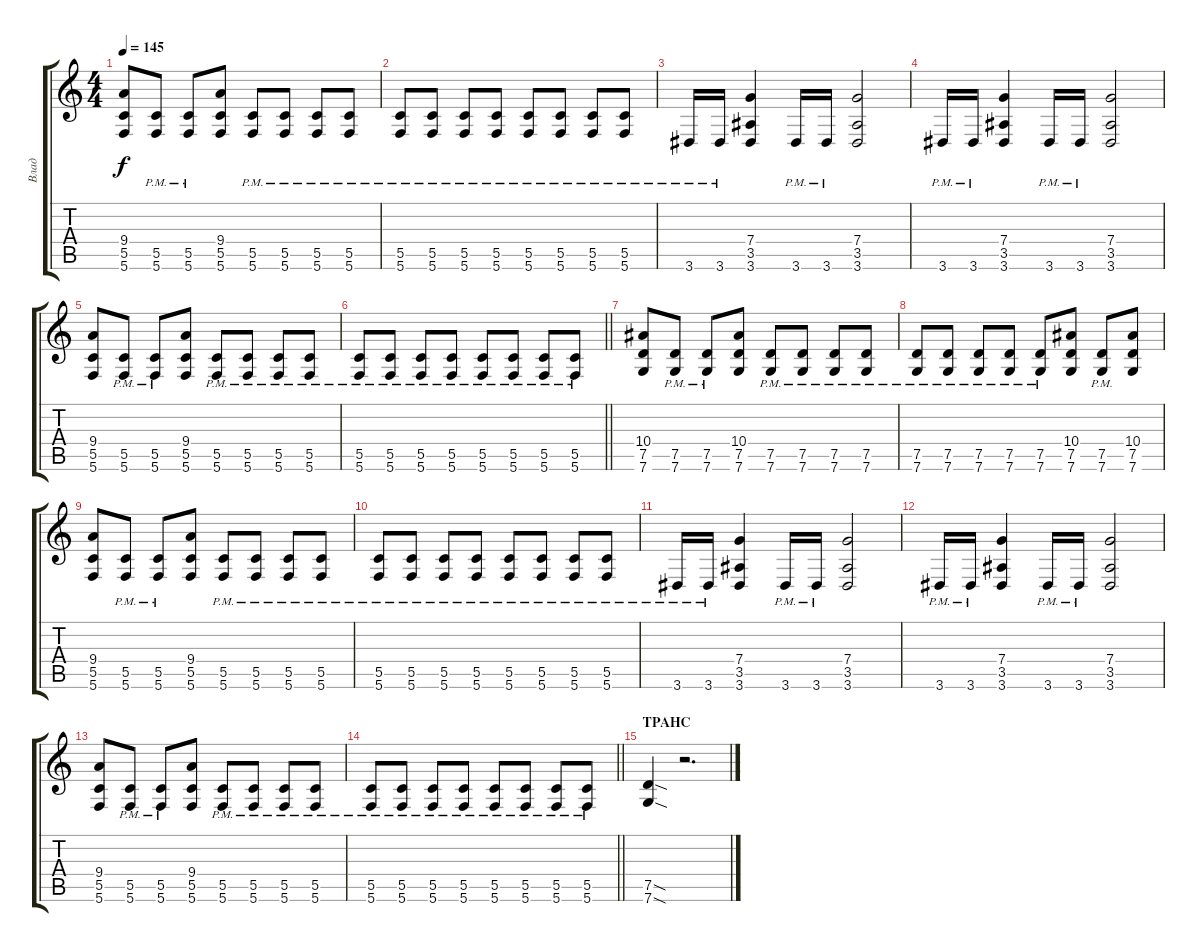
\track ("Влад" "Влад") {instrument distortionguitar}
\staff {score tabs}
\tuning (D4 A3 F3 C3 G2 C2) {hide}
\ts (4 4)
\tempo 145
\clef g2
\ks c
(9.4 5.5 5.6).8{dy f} (5.5{pm} 5.6{pm}).8 (5.5{pm} 5.6{pm}).8 (9.4 5.5 5.6).8 (5.5{pm} 5.6{pm}).8 (5.5{pm} 5.6{pm}).8 (5.5{pm} 5.6{pm}).8 (5.5{pm} 5.6{pm}).8 |
(5.5{pm} 5.6{pm}).8 (5.5{pm} 5.6{pm}).8 (5.5{pm} 5.6{pm}).8 (5.5{pm} 5.6{pm}).8 (5.5{pm} 5.6{pm}).8 (5.5{pm} 5.6{pm}).8 (5.5{pm} 5.6{pm}).8 (5.5{pm} 5.6{pm}).8 |
3.6{pm}.16 3.6{pm}.16 (7.4 3.5 3.6).4 3.6{pm}.16 3.6{pm}.16 (7.4 3.5 3.6).2 |
3.6{pm}.16 3.6{pm}.16 (7.4 3.5 3.6).4 3.6{pm}.16 3.6{pm}.16 (7.4 3.5 3.6).2 |
(9.4 5.5 5.6).8 (5.5{pm} 5.6{pm}).8 (5.5{pm} 5.6{pm}).8 (9.4 5.5 5.6).8 (5.5{pm} 5.6{pm}).8 (5.5{pm} 5.6{pm}).8 (5.5{pm} 5.6{pm}).8 (5.5{pm} 5.6{pm}).8 |
\barLineRight lightlight
(5.5{pm} 5.6{pm}).8 (5.5{pm} 5.6{pm}).8 (5.5{pm} 5.6{pm}).8 (5.5{pm} 5.6{pm}).8 (5.5{pm} 5.6{pm}).8 (5.5{pm} 5.6{pm}).8 (5.5{pm} 5.6{pm}).8 (5.5{pm} 5.6{pm}).8 |
(10.4 7.5 7.6).8 (7.5{pm} 7.6{pm}).8 (7.5{pm} 7.6{pm}).8 (10.4 7.5 7.6).8 (7.5{pm} 7.6{pm}).8 (7.5{pm} 7.6{pm}).8 (7.5{pm} 7.6{pm}).8 (7.5{pm} 7.6{pm}).8 |
(7.5{pm} 7.6{pm}).8 (7.5{pm} 7.6{pm}).8 (7.5{pm} 7.6{pm}).8 (7.5{pm} 7.6{pm}).8 (7.5{pm} 7.6{pm}).8 (10.4 7.5 7.6).8 (7.5{pm} 7.6{pm}).8 (10.4 7.5 7.6).8 |
(9.4 5.5 5.6).8 (5.5{pm} 5.6{pm}).8 (5.5{pm} 5.6{pm}).8 (9.4 5.5 5.6).8 (5.5{pm} 5.6{pm}).8 (5.5{pm} 5.6{pm}).8 (5.5{pm} 5.6{pm}).8 (5.5{pm} 5.6{pm}).8 |
(5.5{pm} 5.6{pm}).8 (5.5{pm} 5.6{pm}).8 (5.5{pm} 5.6{pm}).8 (5.5{pm} 5.6{pm}).8 (5.5{pm} 5.6{pm}).8 (5.5{pm} 5.6{pm}).8 (5.5{pm} 5.6{pm}).8 (5.5{pm} 5.6{pm}).8 |
3.6{pm}.16 3.6{pm}.16 (7.4 3.5 3.6).4 3.6{pm}.16 3.6{pm}.16 (7.4 3.5 3.6).2 |
3.6{pm}.16 3.6{pm}.16 (7.4 3.5 3.6).4 3.6{pm}.16 3.6{pm}.16 (7.4 3.5 3.6).2 |
(9.4 5.5 5.6).8 (5.5{pm} 5.6{pm}).8 (5.5{pm} 5.6{pm}).8 (9.4 5.5 5.6).8 (5.5{pm} 5.6{pm}).8 (5.5{pm} 5.6{pm}).8 (5.5{pm} 5.6{pm}).8 (5.5{pm} 5.6{pm}).8 |
\barLineRight lightlight
(5.5{pm} 5.6{pm}).8 (5.5{pm} 5.6{pm}).8 (5.5{pm} 5.6{pm}).8 (5.5{pm} 5.6{pm}).8 (5.5{pm} 5.6{pm}).8 (5.5{pm} 5.6{pm}).8 (5.5{pm} 5.6{pm}).8 (5.5{pm} 5.6{pm}).8 |
\section ("" "ТРАНС")
(7.5{sod} 7.6{sod}).4 r.2{d}
